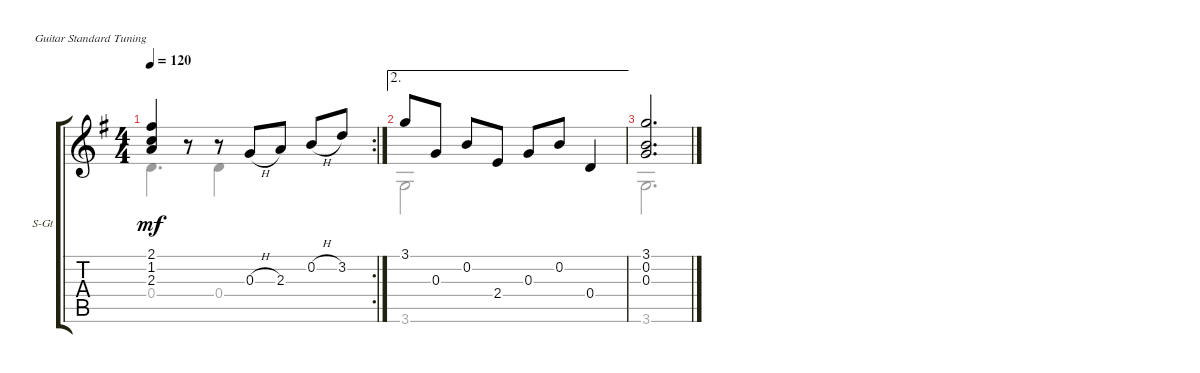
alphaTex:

\defaultSystemsLayout 4
\bracketExtendMode groupsimilarinstruments
\firstSystemTrackNameOrientation horizontal
\otherSystemsTrackNameOrientation horizontal
\track ("Steel Guitar" "S-Gt") {instrument acousticguitarsteel}
\staff {score tabs}
\tuning (E4 B3 G3 D3 A2 E2)
\voice
\rc 2
\ts (4 4)
\tempo 120
\clef g2
\ks eminor
(2.1 1.2 2.3).4{dy mf} r.8 r.8 0.3{h}.8 2.3.8 0.2{h}.8 3.2.8 |
\ae 2
3.1.8 0.3.8 0.2.8 2.4.8 0.3.8 0.2.8 0.4.4 |
(3.1 0.2 0.3).2{d}
\voice
\clef g2
\ottava regular
\simile none
\ks eminor
0.4.4{d dy mf} 0.4.4 |
3.6.2 |
3.6.2{d}
